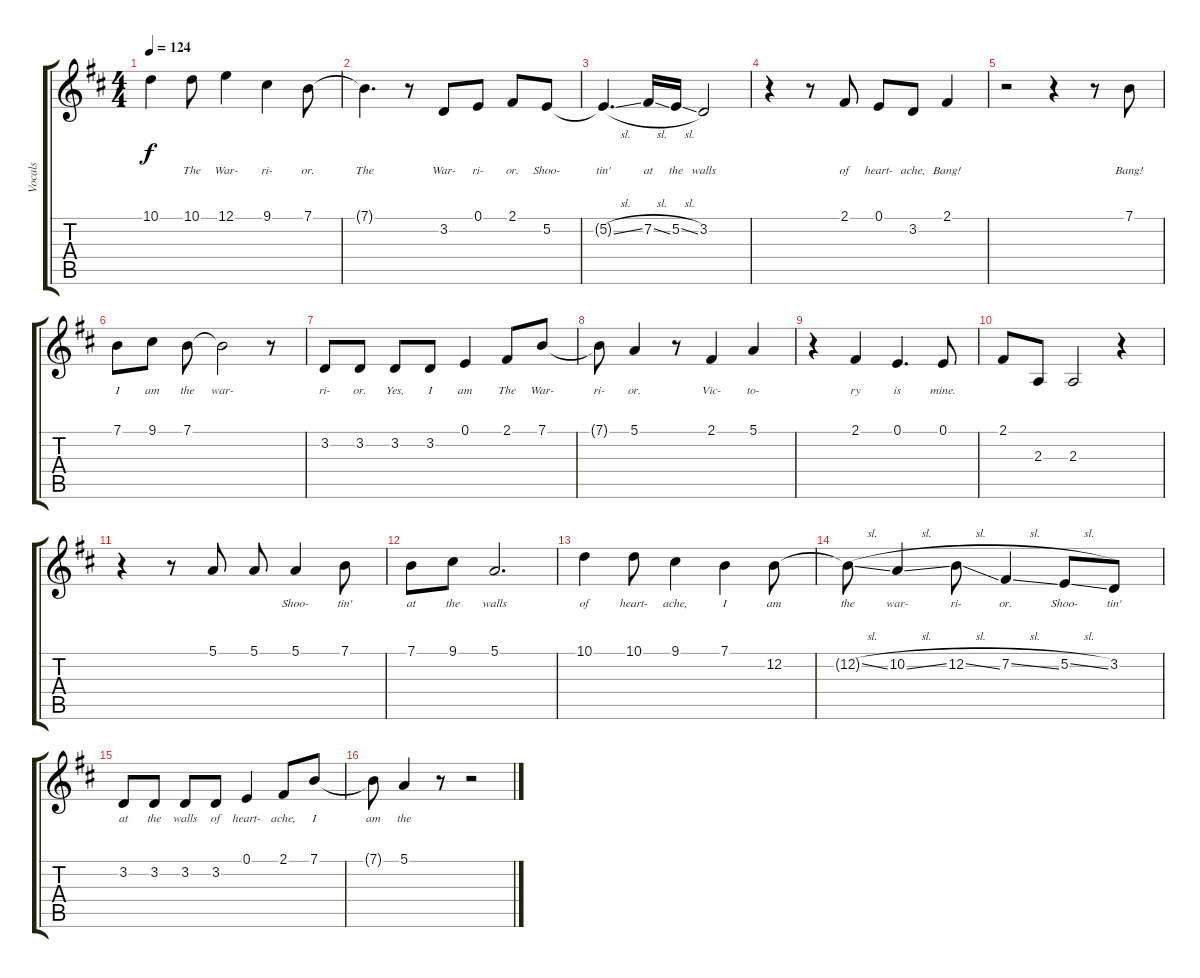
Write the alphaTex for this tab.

\track ("Vocals" "Vocals") {instrument flute}
\staff {score tabs}
\tuning (E4 B3 G3 D3 A2 E2) {hide}
\ts (4 4)
\tempo 124
\clef g2
\ks d
10.1.4{lyrics (0 "") lyrics (1 "") lyrics (2 "") lyrics (3 "") lyrics (4 "") dy f} 10.1.8{lyrics (0 "The") lyrics (1 "") lyrics (2 "") lyrics (3 "") lyrics (4 "")} 12.1.4{lyrics (0 "War-") lyrics (1 "") lyrics (2 "") lyrics (3 "") lyrics (4 "")} 9.1.4{lyrics (0 "ri-") lyrics (1 "") lyrics (2 "") lyrics (3 "") lyrics (4 "")} 7.1.8{lyrics (0 "or.") lyrics (1 "") lyrics (2 "") lyrics (3 "") lyrics (4 "")} |
7.1{t}.4{d lyrics (0 "The") lyrics (1 "") lyrics (2 "") lyrics (3 "") lyrics (4 "")} r.8 3.2.8{lyrics (0 "War-") lyrics (1 "") lyrics (2 "") lyrics (3 "") lyrics (4 "")} 0.1.8{lyrics (0 "ri-") lyrics (1 "") lyrics (2 "") lyrics (3 "") lyrics (4 "")} 2.1.8{lyrics (0 "or.") lyrics (1 "") lyrics (2 "") lyrics (3 "") lyrics (4 "")} 5.2.8{lyrics (0 "Shoo-") lyrics (1 "") lyrics (2 "") lyrics (3 "") lyrics (4 "")} |
5.2{sl t}.4{d lyrics (0 "tin'") lyrics (1 "") lyrics (2 "") lyrics (3 "") lyrics (4 "")} 7.2{sl}.16{lyrics (0 "at") lyrics (1 "") lyrics (2 "") lyrics (3 "") lyrics (4 "")} 5.2{sl}.16{lyrics (0 "the") lyrics (1 "") lyrics (2 "") lyrics (3 "") lyrics (4 "")} 3.2.2{lyrics (0 "walls") lyrics (1 "") lyrics (2 "") lyrics (3 "") lyrics (4 "")} |
r.4 r.8 2.1.8{lyrics (0 "of") lyrics (1 "") lyrics (2 "") lyrics (3 "") lyrics (4 "")} 0.1.8{lyrics (0 "heart-") lyrics (1 "") lyrics (2 "") lyrics (3 "") lyrics (4 "")} 3.2.8{lyrics (0 "ache,") lyrics (1 "") lyrics (2 "") lyrics (3 "") lyrics (4 "")} 2.1.4{lyrics (0 "Bang!") lyrics (1 "") lyrics (2 "") lyrics (3 "") lyrics (4 "")} |
r.2 r.4 r.8 7.1.8{lyrics (0 "Bang!") lyrics (1 "") lyrics (2 "") lyrics (3 "") lyrics (4 "")} |
7.1.8{lyrics (0 "I") lyrics (1 "") lyrics (2 "") lyrics (3 "") lyrics (4 "")} 9.1.8{lyrics (0 "am") lyrics (1 "") lyrics (2 "") lyrics (3 "") lyrics (4 "")} 7.1.8{lyrics (0 "the") lyrics (1 "") lyrics (2 "") lyrics (3 "") lyrics (4 "")} 7.1{t}.2{lyrics (0 "war-") lyrics (1 "") lyrics (2 "") lyrics (3 "") lyrics (4 "")} r.8 |
3.2.8{lyrics (0 "ri-") lyrics (1 "") lyrics (2 "") lyrics (3 "") lyrics (4 "")} 3.2.8{lyrics (0 "or.") lyrics (1 "") lyrics (2 "") lyrics (3 "") lyrics (4 "")} 3.2.8{lyrics (0 "Yes,") lyrics (1 "") lyrics (2 "") lyrics (3 "") lyrics (4 "")} 3.2.8{lyrics (0 "I") lyrics (1 "") lyrics (2 "") lyrics (3 "") lyrics (4 "")} 0.1.4{lyrics (0 "am") lyrics (1 "") lyrics (2 "") lyrics (3 "") lyrics (4 "")} 2.1.8{lyrics (0 "The") lyrics (1 "") lyrics (2 "") lyrics (3 "") lyrics (4 "")} 7.1.8{lyrics (0 "War-") lyrics (1 "") lyrics (2 "") lyrics (3 "") lyrics (4 "")} |
7.1{t}.8{lyrics (0 "ri-") lyrics (1 "") lyrics (2 "") lyrics (3 "") lyrics (4 "")} 5.1.4{lyrics (0 "or.") lyrics (1 "") lyrics (2 "") lyrics (3 "") lyrics (4 "")} r.8 2.1.4{lyrics (0 "Vic-") lyrics (1 "") lyrics (2 "") lyrics (3 "") lyrics (4 "")} 5.1.4{lyrics (0 "to-") lyrics (1 "") lyrics (2 "") lyrics (3 "") lyrics (4 "")} |
r.4 2.1.4{lyrics (0 "ry") lyrics (1 "") lyrics (2 "") lyrics (3 "") lyrics (4 "")} 0.1.4{d lyrics (0 "is") lyrics (1 "") lyrics (2 "") lyrics (3 "") lyrics (4 "")} 0.1.8{lyrics (0 "mine.") lyrics (1 "") lyrics (2 "") lyrics (3 "") lyrics (4 "")} |
2.1.8{lyrics (0 "") lyrics (1 "") lyrics (2 "") lyrics (3 "") lyrics (4 "")} 2.3.8{lyrics (0 "") lyrics (1 "") lyrics (2 "") lyrics (3 "") lyrics (4 "")} 2.3.2{lyrics (0 "") lyrics (1 "") lyrics (2 "") lyrics (3 "") lyrics (4 "")} r.4 |
r.4 r.8 5.1.8{lyrics (0 "") lyrics (1 "") lyrics (2 "") lyrics (3 "") lyrics (4 "")} 5.1.8{lyrics (0 "") lyrics (1 "") lyrics (2 "") lyrics (3 "") lyrics (4 "")} 5.1.4{lyrics (0 "Shoo-") lyrics (1 "") lyrics (2 "") lyrics (3 "") lyrics (4 "")} 7.1.8{lyrics (0 "tin'") lyrics (1 "") lyrics (2 "") lyrics (3 "") lyrics (4 "")} |
7.1.8{lyrics (0 "at") lyrics (1 "") lyrics (2 "") lyrics (3 "") lyrics (4 "")} 9.1.8{lyrics (0 "the") lyrics (1 "") lyrics (2 "") lyrics (3 "") lyrics (4 "")} 5.1.2{d lyrics (0 "walls") lyrics (1 "") lyrics (2 "") lyrics (3 "") lyrics (4 "")} |
10.1.4{lyrics (0 "of") lyrics (1 "") lyrics (2 "") lyrics (3 "") lyrics (4 "")} 10.1.8{lyrics (0 "heart-") lyrics (1 "") lyrics (2 "") lyrics (3 "") lyrics (4 "")} 9.1.4{lyrics (0 "ache,") lyrics (1 "") lyrics (2 "") lyrics (3 "") lyrics (4 "")} 7.1.4{lyrics (0 "I") lyrics (1 "") lyrics (2 "") lyrics (3 "") lyrics (4 "")} 12.2.8{lyrics (0 "am") lyrics (1 "") lyrics (2 "") lyrics (3 "") lyrics (4 "")} |
12.2{sl t}.8{lyrics (0 "the") lyrics (1 "") lyrics (2 "") lyrics (3 "") lyrics (4 "")} 10.2{sl}.4{lyrics (0 "war-") lyrics (1 "") lyrics (2 "") lyrics (3 "") lyrics (4 "")} 12.2{sl}.8{lyrics (0 "ri-") lyrics (1 "") lyrics (2 "") lyrics (3 "") lyrics (4 "")} 7.2{sl}.4{lyrics (0 "or.") lyrics (1 "") lyrics (2 "") lyrics (3 "") lyrics (4 "")} 5.2{sl}.8{lyrics (0 "Shoo-") lyrics (1 "") lyrics (2 "") lyrics (3 "") lyrics (4 "")} 3.2.8{lyrics (0 "tin'") lyrics (1 "") lyrics (2 "") lyrics (3 "") lyrics (4 "")} |
3.2.8{lyrics (0 "at") lyrics (1 "") lyrics (2 "") lyrics (3 "") lyrics (4 "")} 3.2.8{lyrics (0 "the") lyrics (1 "") lyrics (2 "") lyrics (3 "") lyrics (4 "")} 3.2.8{lyrics (0 "walls") lyrics (1 "") lyrics (2 "") lyrics (3 "") lyrics (4 "")} 3.2.8{lyrics (0 "of") lyrics (1 "") lyrics (2 "") lyrics (3 "") lyrics (4 "")} 0.1.4{lyrics (0 "heart-") lyrics (1 "") lyrics (2 "") lyrics (3 "") lyrics (4 "")} 2.1.8{lyrics (0 "ache,") lyrics (1 "") lyrics (2 "") lyrics (3 "") lyrics (4 "")} 7.1.8{lyrics (0 "I") lyrics (1 "") lyrics (2 "") lyrics (3 "") lyrics (4 "")} |
7.1{t}.8{lyrics (0 "am") lyrics (1 "") lyrics (2 "") lyrics (3 "") lyrics (4 "")} 5.1.4{lyrics (0 "the") lyrics (1 "") lyrics (2 "") lyrics (3 "") lyrics (4 "")} r.8 r.2
